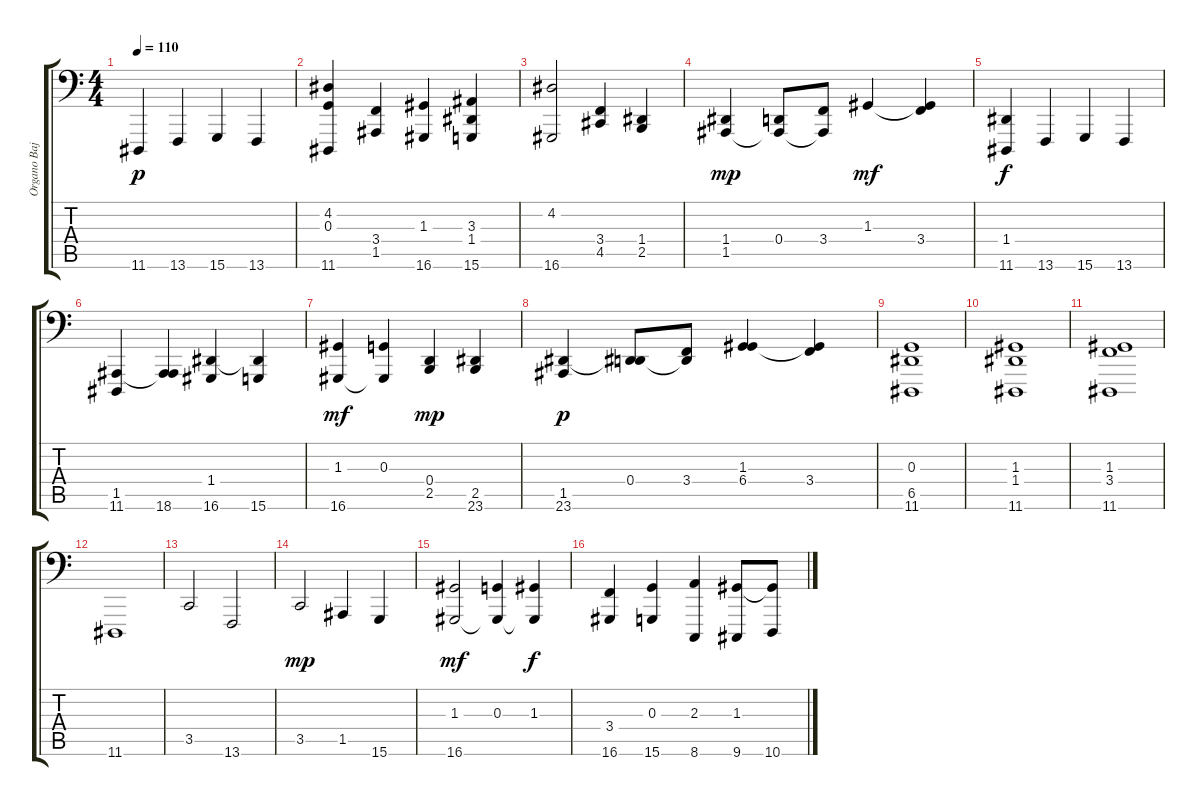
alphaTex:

\track ("Organo Bajo" "Organo Baj") {instrument churchorgan}
\staff {score tabs}
\tuning (E3 B2 G2 D2 A1 E0) {hide}
\ts (4 4)
\tempo 110
\clef f4
\ks c
11.6.4{dy p instrument churchorgan} 13.6.4 15.6.4 13.6.4 |
(4.2 0.3 11.6).4 (3.4 1.5).4 (1.3 16.6).4 (3.3 1.4 15.6).4 |
(4.2 16.6).2 (3.4 4.5).4 (1.4 2.5).4 |
(1.4 1.5).4{dy mp} (0.4 1.5{t}).8 (3.4 1.5{t}).8 1.3.4{dy mf} (1.3{t} 3.4).4 |
(1.4 11.6).4{dy f} 13.6.4 15.6.4 13.6.4 |
(1.5 11.6).4 (1.5{t} 18.6).4 (1.4 16.6).4 (1.4{t} 15.6).4 |
(1.3 16.6).4{dy mf} (0.3 16.6{t}).4 (0.4 2.5).4{dy mp} (2.5 23.6).4 |
(1.5 23.6).4{dy p} (0.4 23.6{t}).8 (3.4 23.6{t}).8 (1.3 6.4).4 (1.3{t} 3.4).4 |
(0.3 6.5 11.6).1 |
(1.3 1.4 11.6).1 |
(1.3 3.4 11.6).1 |
11.6.1 |
3.5.2 13.6.2 |
3.5.2{dy mp} 1.5.4 15.6.4 |
(1.3 16.6).2{dy mf} (0.3 16.6{t}).4 (1.3 16.6{t}).4{dy f} |
(3.4 16.6).4 (0.3 15.6).4 (2.3 8.6).4 (1.3 9.6).8 (1.3{t} 10.6).8
